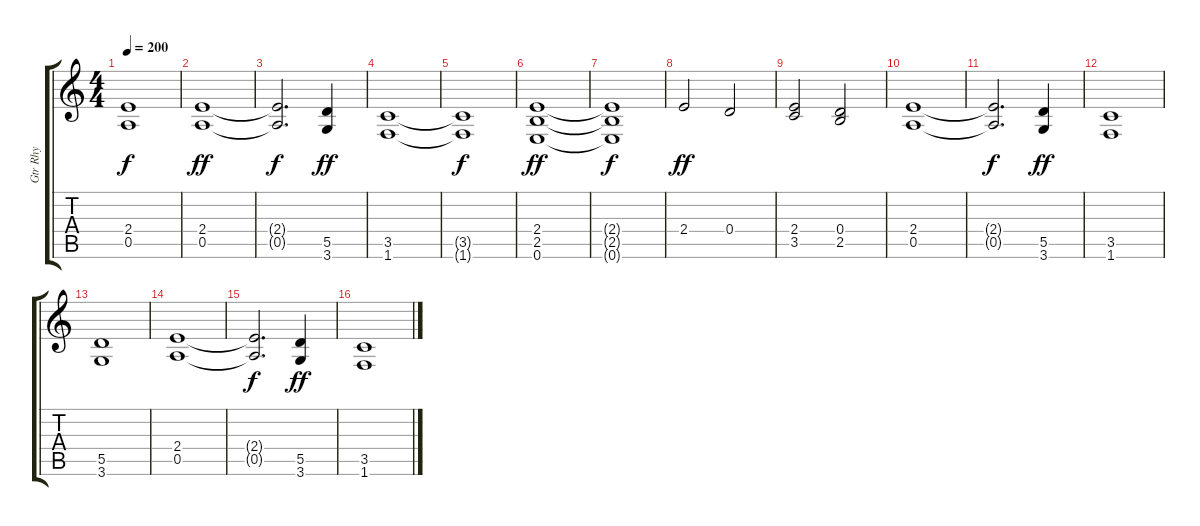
\track ("Gtr Rhy" "Gtr Rhy") {instrument distortionguitar}
\staff {score tabs}
\tuning (E4 B3 G3 D3 A2 E2) {hide}
\ts (4 4)
\tempo 200
\clef g2
\ks c
(2.4{t} 0.5{t}).1{dy f} |
(2.4 0.5).1{dy ff} |
(2.4{t} 0.5{t}).2{d dy f} (5.5 3.6).4{dy ff} |
(3.5 1.6).1 |
(3.5{t} 1.6{t}).1{dy f} |
(2.4 2.5 0.6).1{dy ff} |
(2.4{t} 2.5{t} 0.6{t}).1{dy f} |
2.4.2{dy ff} 0.4.2 |
(2.4 3.5).2 (0.4 2.5).2 |
(2.4 0.5).1 |
(2.4{t} 0.5{t}).2{d dy f} (5.5 3.6).4{dy ff} |
(3.5 1.6).1 |
(5.5 3.6).1 |
(2.4 0.5).1 |
(2.4{t} 0.5{t}).2{d dy f} (5.5 3.6).4{dy ff} |
(3.5 1.6).1
